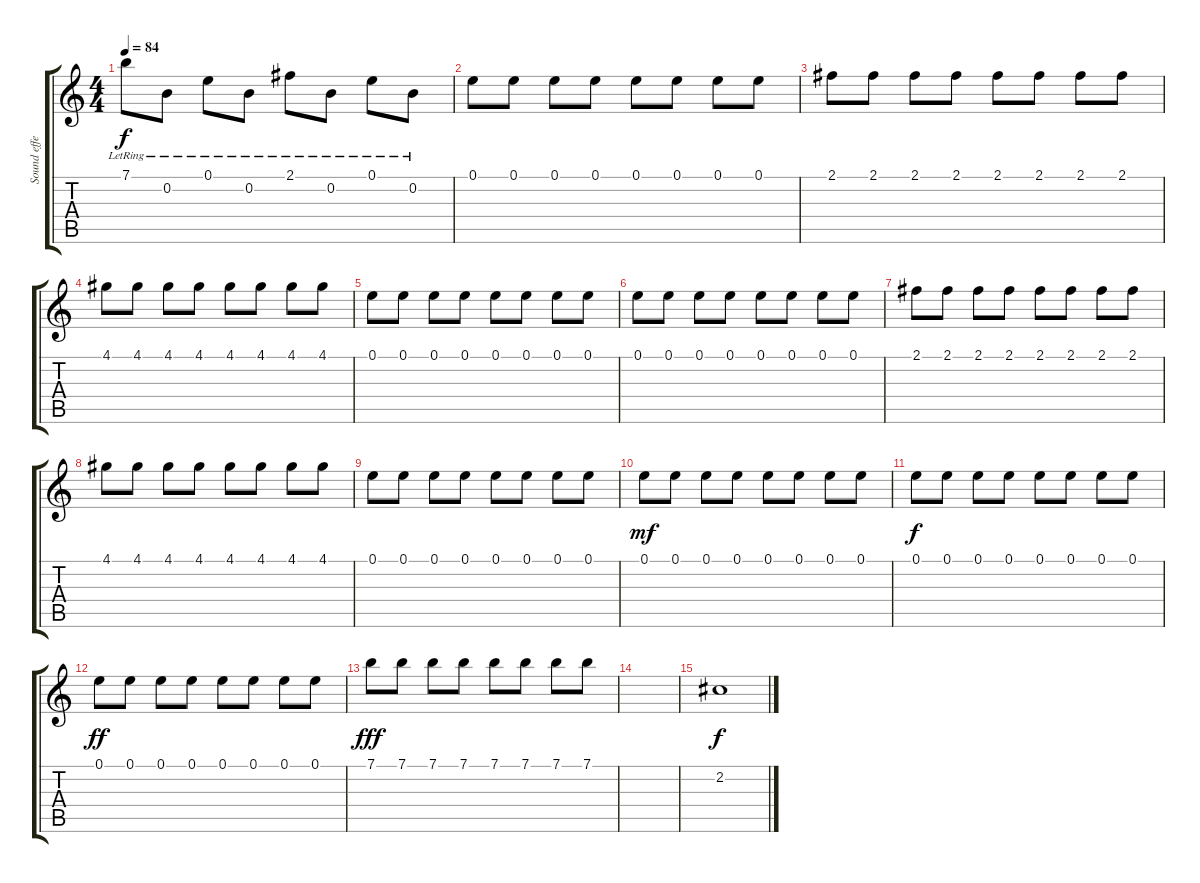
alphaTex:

\track ("Sound effect" "Sound effe") {instrument distortionguitar}
\staff {score tabs}
\tuning (E4 B3 G3 D3 A2 E2) {hide}
\ts (4 4)
\tempo 84
\clef g2
\ks c
7.1{lr}.8{dy f} 0.2{lr}.8 0.1{lr}.8 0.2{lr}.8 2.1{lr}.8 0.2{lr}.8 0.1{lr}.8 0.2{lr}.8 |
0.1.8{volume 5} 0.1.8 0.1.8 0.1.8 0.1.8 0.1.8 0.1.8 0.1.8 |
2.1.8 2.1.8 2.1.8 2.1.8 2.1.8 2.1.8 2.1.8 2.1.8 |
4.1.8 4.1.8 4.1.8 4.1.8 4.1.8 4.1.8 4.1.8 4.1.8 |
0.1.8 0.1.8 0.1.8 0.1.8 0.1.8 0.1.8 0.1.8 0.1.8 |
0.1.8 0.1.8 0.1.8 0.1.8 0.1.8 0.1.8 0.1.8 0.1.8 |
2.1.8 2.1.8 2.1.8 2.1.8 2.1.8 2.1.8 2.1.8 2.1.8 |
4.1.8 4.1.8 4.1.8 4.1.8 4.1.8 4.1.8 4.1.8 4.1.8 |
0.1.8 0.1.8 0.1.8 0.1.8 0.1.8 0.1.8 0.1.8 0.1.8 |
0.1.8{dy mf} 0.1.8 0.1.8 0.1.8 0.1.8 0.1.8 0.1.8 0.1.8 |
0.1.8{dy f} 0.1.8 0.1.8 0.1.8 0.1.8 0.1.8 0.1.8 0.1.8 |
0.1.8{dy ff} 0.1.8 0.1.8 0.1.8 0.1.8 0.1.8 0.1.8 0.1.8 |
7.1.8{dy fff} 7.1.8 7.1.8 7.1.8 7.1.8 7.1.8 7.1.8 7.1.8 |
|
2.2.1{dy f}
